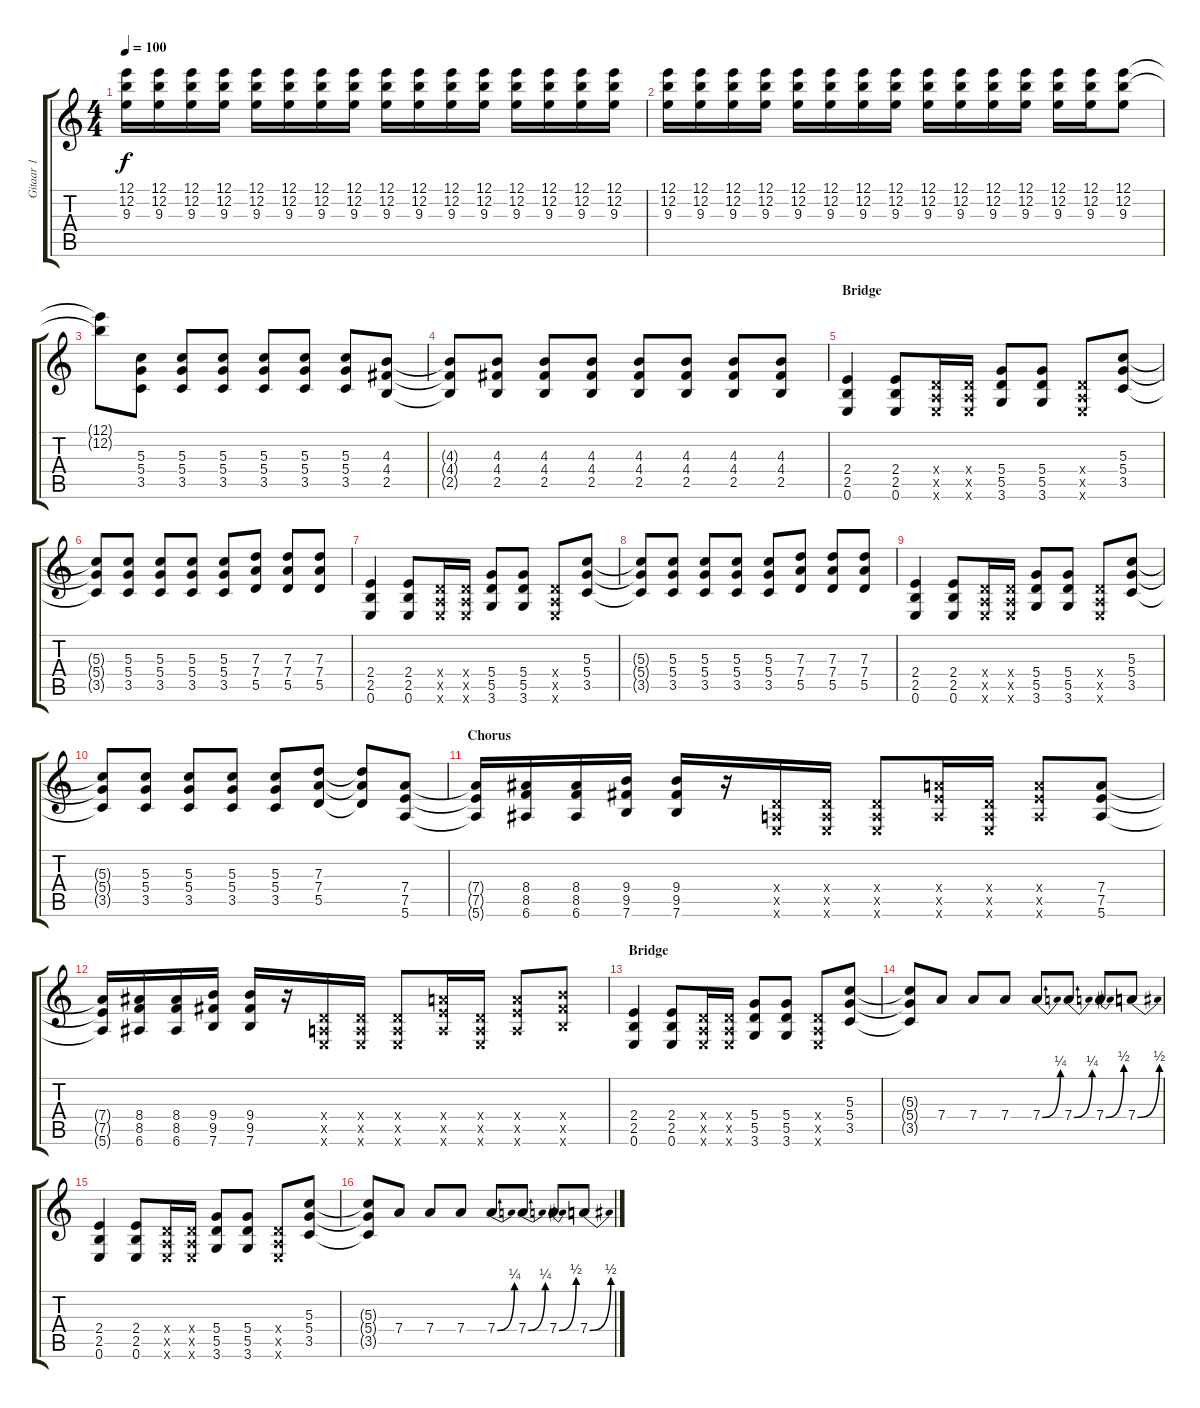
\track ("Gitaar 1" "Gitaar 1") {instrument distortionguitar}
\staff {score tabs}
\tuning (E4 B3 G3 D3 A2 E2) {hide}
\ts (4 4)
\tempo 100
\clef g2
\ks c
(12.1 12.2 9.3).16{dy f} (12.1 12.2 9.3).16 (12.1 12.2 9.3).16 (12.1 12.2 9.3).16 (12.1 12.2 9.3).16 (12.1 12.2 9.3).16 (12.1 12.2 9.3).16 (12.1 12.2 9.3).16 (12.1 12.2 9.3).16 (12.1 12.2 9.3).16 (12.1 12.2 9.3).16 (12.1 12.2 9.3).16 (12.1 12.2 9.3).16 (12.1 12.2 9.3).16 (12.1 12.2 9.3).16 (12.1 12.2 9.3).16 |
(12.1 12.2 9.3).16 (12.1 12.2 9.3).16 (12.1 12.2 9.3).16 (12.1 12.2 9.3).16 (12.1 12.2 9.3).16 (12.1 12.2 9.3).16 (12.1 12.2 9.3).16 (12.1 12.2 9.3).16 (12.1 12.2 9.3).16 (12.1 12.2 9.3).16 (12.1 12.2 9.3).16 (12.1 12.2 9.3).16 (12.1 12.2 9.3).16 (12.1 12.2 9.3).16 (12.1 12.2 9.3).8 |
(12.1{t} 12.2{t}).8 (5.3 5.4 3.5).8 (5.3 5.4 3.5).8 (5.3 5.4 3.5).8 (5.3 5.4 3.5).8 (5.3 5.4 3.5).8 (5.3 5.4 3.5).8 (4.3 4.4 2.5).8 |
(4.3{t} 4.4{t} 2.5{t}).8 (4.3 4.4 2.5).8 (4.3 4.4 2.5).8 (4.3 4.4 2.5).8 (4.3 4.4 2.5).8 (4.3 4.4 2.5).8 (4.3 4.4 2.5).8 (4.3 4.4 2.5).8 |
\section ("" "Bridge")
(2.4 2.5 0.6).4 (2.4 2.5 0.6).8 (0.4{x} 0.5{x} 0.6{x}).16 (0.4{x} 0.5{x} 0.6{x}).16 (5.4 5.5 3.6).8 (5.4 5.5 3.6).8 (0.4{x} 0.5{x} 0.6{x}).8 (5.3 5.4 3.5).8 |
(5.3{t} 5.4{t} 3.5{t}).8 (5.3 5.4 3.5).8 (5.3 5.4 3.5).8 (5.3 5.4 3.5).8 (5.3 5.4 3.5).8 (7.3 7.4 5.5).8 (7.3 7.4 5.5).8 (7.3 7.4 5.5).8 |
(2.4 2.5 0.6).4 (2.4 2.5 0.6).8 (0.4{x} 0.5{x} 0.6{x}).16 (0.4{x} 0.5{x} 0.6{x}).16 (5.4 5.5 3.6).8 (5.4 5.5 3.6).8 (0.4{x} 0.5{x} 0.6{x}).8 (5.3 5.4 3.5).8 |
(5.3{t} 5.4{t} 3.5{t}).8 (5.3 5.4 3.5).8 (5.3 5.4 3.5).8 (5.3 5.4 3.5).8 (5.3 5.4 3.5).8 (7.3 7.4 5.5).8 (7.3 7.4 5.5).8 (7.3 7.4 5.5).8 |
(2.4 2.5 0.6).4 (2.4 2.5 0.6).8 (0.4{x} 0.5{x} 0.6{x}).16 (0.4{x} 0.5{x} 0.6{x}).16 (5.4 5.5 3.6).8 (5.4 5.5 3.6).8 (0.4{x} 0.5{x} 0.6{x}).8 (5.3 5.4 3.5).8 |
(5.3{t} 5.4{t} 3.5{t}).8 (5.3 5.4 3.5).8 (5.3 5.4 3.5).8 (5.3 5.4 3.5).8 (5.3 5.4 3.5).8 (7.3 7.4 5.5).8 (7.3{t} 7.4{t} 5.5{t}).8 (7.4 7.5 5.6).8 |
\section ("" "Chorus")
(7.4{t} 7.5{t} 5.6{t}).16 (8.4 8.5 6.6).16 (8.4 8.5 6.6).16 (9.4 9.5 7.6).16 (9.4 9.5 7.6).16 r.16 (0.4{x} 0.5{x} 0.6{x}).16 (0.4{x} 0.5{x} 0.6{x}).16 (0.4{x} 0.5{x} 0.6{x}).8 (7.4{x} 7.5{x} 5.6{x}).16 (0.4{x} 0.5{x} 0.6{x}).16 (7.4{x} 7.5{x} 5.6{x}).8 (7.4 7.5 5.6).8 |
(7.4{t} 7.5{t} 5.6{t}).16 (8.4 8.5 6.6).16 (8.4 8.5 6.6).16 (9.4 9.5 7.6).16 (9.4 9.5 7.6).16 r.16 (0.4{x} 0.5{x} 0.6{x}).16 (0.4{x} 0.5{x} 0.6{x}).16 (0.4{x} 0.5{x} 0.6{x}).8 (7.4{x} 7.5{x} 5.6{x}).16 (0.4{x} 0.5{x} 0.6{x}).16 (7.4{x} 7.5{x} 5.6{x}).8 (9.4{x} 9.5{x} 7.6{x}).8 |
\section ("" "Bridge")
(2.4 2.5 0.6).4 (2.4 2.5 0.6).8 (0.4{x} 0.5{x} 0.6{x}).16 (0.4{x} 0.5{x} 0.6{x}).16 (5.4 5.5 3.6).8 (5.4 5.5 3.6).8 (0.4{x} 0.5{x} 0.6{x}).8 (5.3 5.4 3.5).8 |
(5.3{t} 5.4{t} 3.5{t}).8 7.4.8 7.4.8 7.4.8 7.4{be (bend 0 0 60 1)}.8 7.4{be (bend 0 0 60 1)}.8 7.4{be (bend 0 0 60 2)}.8 7.4{be (bend 0 0 60 2)}.8 |
(2.4 2.5 0.6).4 (2.4 2.5 0.6).8 (0.4{x} 0.5{x} 0.6{x}).16 (0.4{x} 0.5{x} 0.6{x}).16 (5.4 5.5 3.6).8 (5.4 5.5 3.6).8 (0.4{x} 0.5{x} 0.6{x}).8 (5.3 5.4 3.5).8 |
(5.3{t} 5.4{t} 3.5{t}).8 7.4.8 7.4.8 7.4.8 7.4{be (bend 0 0 60 1)}.8 7.4{be (bend 0 0 60 1)}.8 7.4{be (bend 0 0 60 2)}.8 7.4{be (bend 0 0 60 2)}.8
